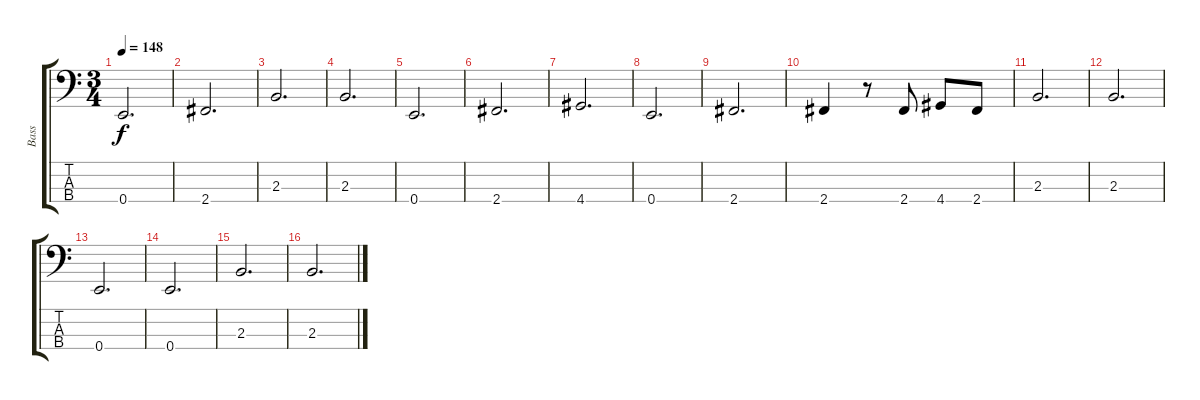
\track ("Bass" "Bass") {instrument fretlessbass}
\staff {score tabs}
\tuning (G2 D2 A1 E1) {hide}
\ts (3 4)
\tempo 148
\clef f4
\ks c
0.4.2{d dy f} |
2.4.2{d} |
2.3.2{d} |
2.3.2{d} |
0.4.2{d} |
2.4.2{d} |
4.4.2{d} |
0.4.2{d} |
2.4.2{d} |
2.4.4 r.8 2.4.8 4.4.8 2.4.8 |
2.3.2{d} |
2.3.2{d} |
0.4.2{d} |
0.4.2{d} |
2.3.2{d} |
2.3.2{d}
